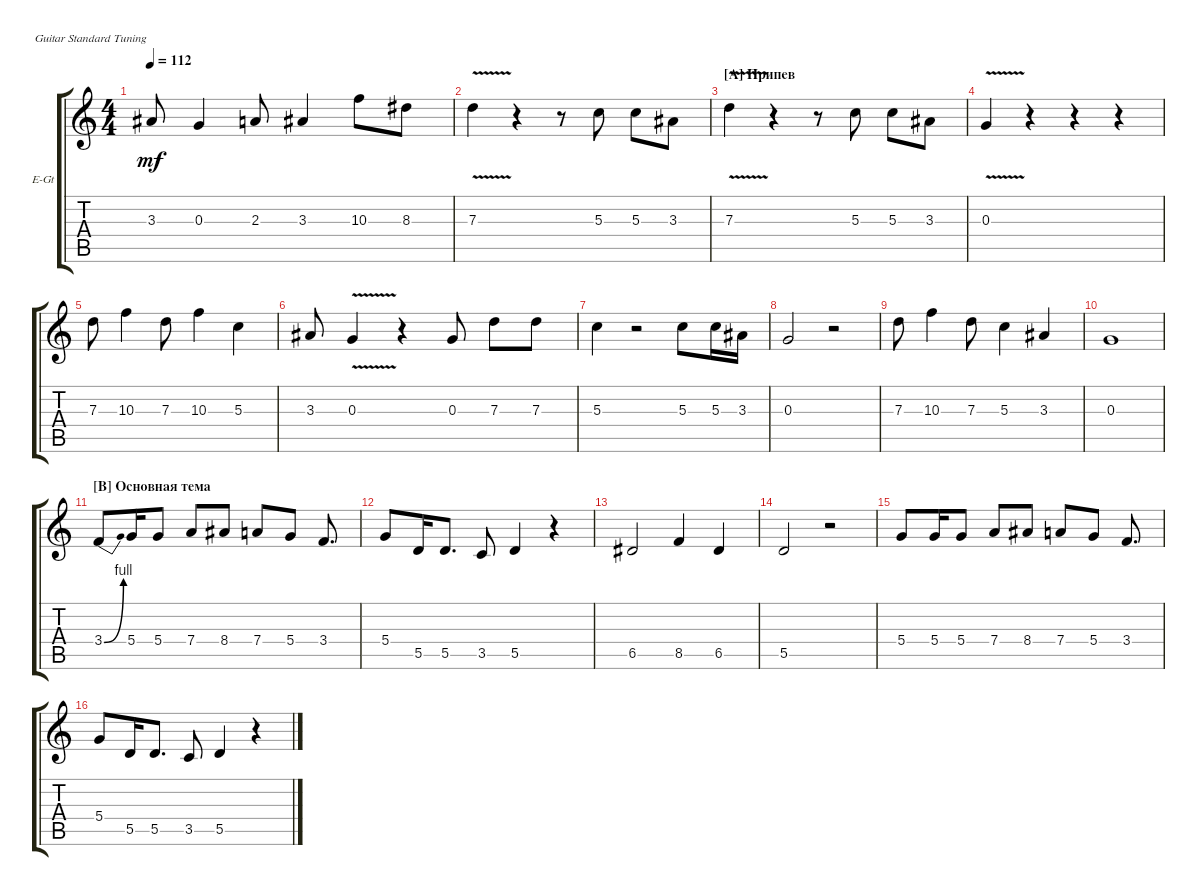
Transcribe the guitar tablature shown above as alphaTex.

\defaultSystemsLayout 4
\bracketExtendMode groupsimilarinstruments
\firstSystemTrackNameOrientation horizontal
\otherSystemsTrackNameOrientation horizontal
\track ("Вокал лайн" "E-Gt") {instrument overdrivenguitar}
\staff {score tabs}
\tuning (E4 B3 G3 D3 A2 E2)
\ts (4 4)
\tempo 112
\clef g2
\ks c
3.3.8{dy mf} 0.3.4 2.3.8 3.3.4 10.3.8 8.3.8 |
7.3{v}.4 r.4 r.8 5.3.8 5.3.8 3.3.8 |
\section ("A" "Припев")
7.3{v}.4 r.4 r.8 5.3.8 5.3.8 3.3.8 |
0.3{v}.4 r.4 r.4 r.4 |
7.3.8 10.3.4 7.3.8 10.3.4 5.3.4 |
3.3.8 0.3{v}.4 r.4 0.3.8 7.3.8 7.3.8 |
5.3.4 r.2 5.3.8 5.3.16 3.3.16 |
0.3.2 r.2 |
7.3.8 10.3.4 7.3.8 5.3.4 3.3.4 |
0.3.1 |
\section ("B" "Основная тема")
3.4{be (bend 0 0 6.6 4)}.8 5.4.16 5.4.8 7.4.8 8.4.8 7.4.8 5.4.8 3.4.8{d} |
5.4.8 5.5.16 5.5.8{d} 3.5.8 5.5.4 r.4 |
6.5.2 8.5.4 6.5.4 |
5.5.2 r.2 |
5.4.8 5.4.16 5.4.8 7.4.8 8.4.8 7.4.8 5.4.8 3.4.8{d} |
5.4.8 5.5.16 5.5.8{d} 3.5.8 5.5.4 r.4
